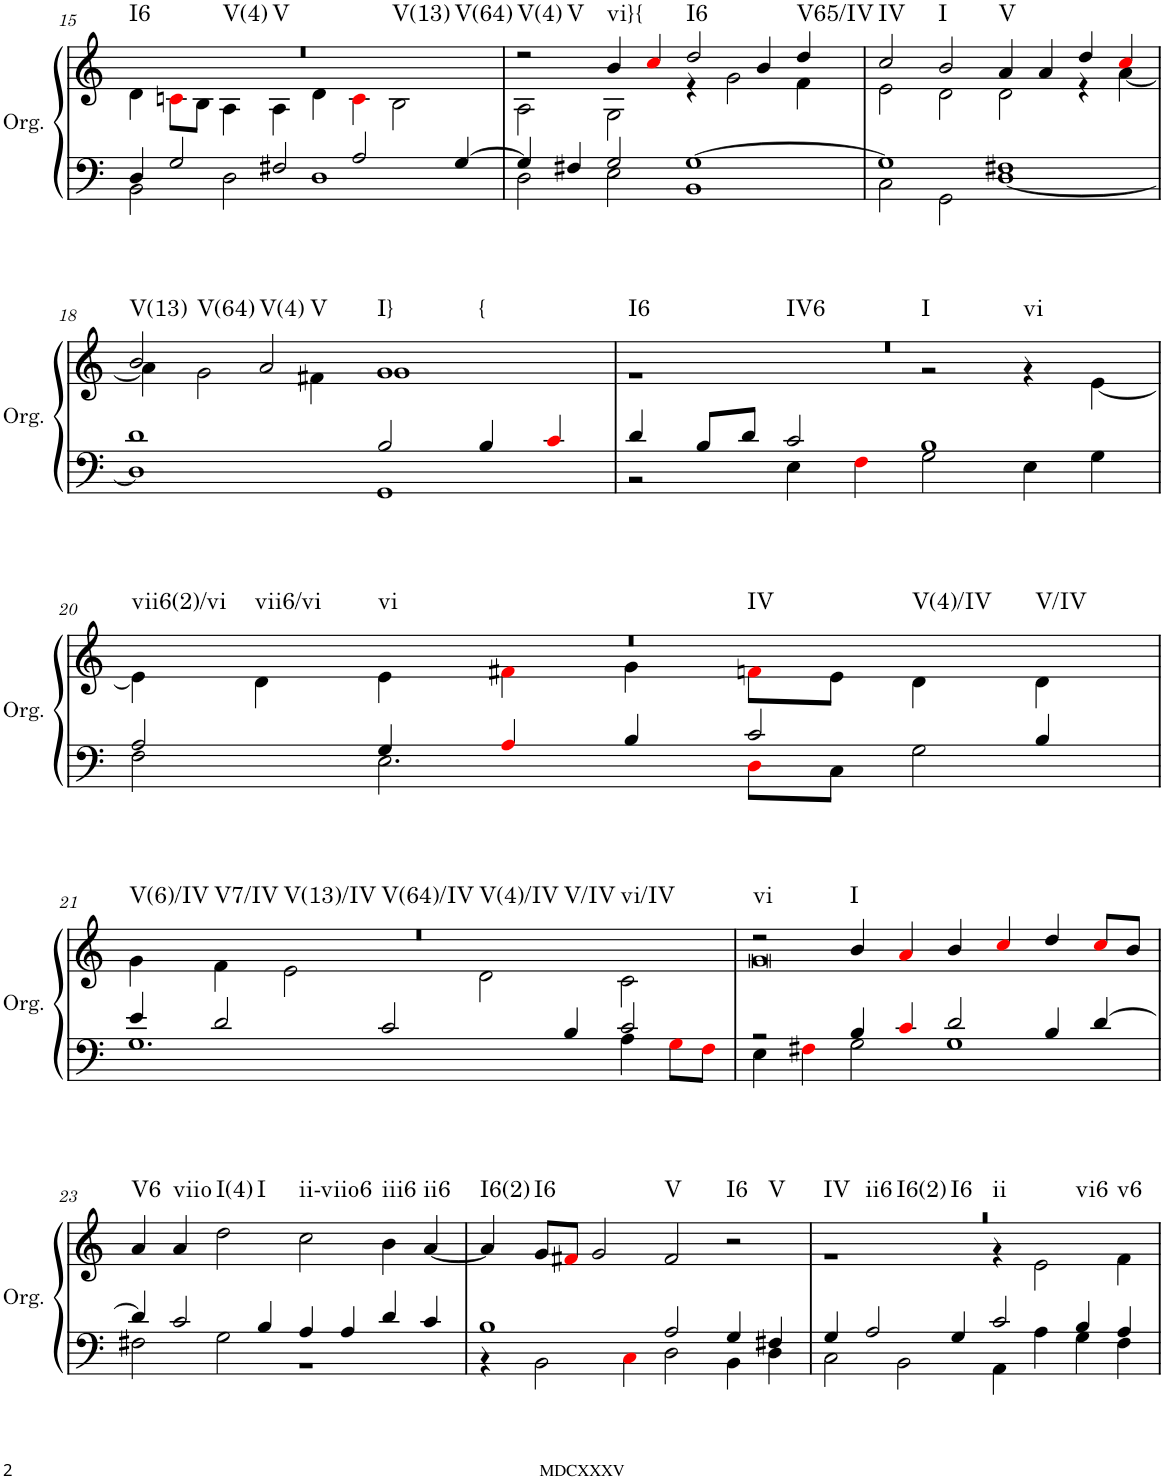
**kern	**kern	**harte	**kern
*part2	*part2	*part2	*part1
*staff3	*staff2	*	*staff1
*I"Organ	*	*	*I"Voice
*I'Org.	*	*	*I'Vo.
!!LO:PB:g=z
*clefF4	*clefG2	*	*clefGv2
*k[]	*k[]	*	*k[]
*M4/2	*M4/2	*	*M4/2
=15	=15	=15	=15
*^	*^	*	*
!	!	!	!	!LO:H:n=1:kt=I6	!
!	!	!	!	!LO:H:n=2:kt=V(4)	!
!	!	!	!	!LO:H:n=3:kt=V	!
!	!	!	!	!LO:H:n=4:kt=V(13)	!
!	!	!	!	!LO:H:n=5:kt=V(64)	!
4D/	2BB\	0r	4d\	N N N N N	0r
2G/	.	.	8cni\L	.	.
.	.	.	8B\J	.	.
.	2D\	.	4A\	.	.
2F#X/	.	.	4A\	.	.
.	1D	.	4d\	.	.
2A/	.	.	4ci\	.	.
.	.	.	2B\	.	.
[4G/	.	.	.	.	.
=16	=16	=16	=16	=16	=16
!	!	!	!	!LO:H:n=1:kt=V(4)	!
!	!	!	!	!LO:H:n=2:kt=V	!
4G/]	2D\	2r	2A\	N N	0r
4F#X/	.	.	.	.	.
!	!	!	!	!LO:H:kt=vi}{	!
2G/	2E\	4b/	2G\	N	.
.	.	4cci/	.	.	.
!	!	!	!	!LO:H:kt=I6	!
[1G	1BB	2dd/	4r	N	.
.	.	.	2g\	.	.
.	.	4b/	.	.	.
!	!	!	!	!LO:H:kt=V65/IV	!
.	.	4dd/	4f\	N	.
=17	=17	=17	=17	=17	=17
!	!	!	!	!LO:H:kt=IV	!
1G]	2C\	2cc/	2e\	N	0r
!	!	!	!	!LO:H:kt=I	!
.	2GG\	2b/	2d\	N	.
!	!	!	!	!LO:H:kt=V	!
1F#X	[1D	4a/	2d\	N	.
.	.	4a/	.	.	.
.	.	4dd/	4r	.	.
.	.	4cci/	[4a\	.	.
!!LO:LB:g=z
=18	=18	=18	=18	=18	=18
!	!	!	!	!LO:H:n=1:kt=V(13)	!
!	!	!	!	!LO:H:n=2:kt=V(64)	!
1d	1D]	2b/	4a\]	N N	0r
.	.	.	2g\	.	.
!	!	!	!	!LO:H:n=1:kt=V(4)	!
!	!	!	!	!LO:H:n=2:kt=V	!
.	.	2a/	.	N N	.
.	.	.	4f#X\	.	.
!	!	!	!	!LO:H:n=1:kt=I}	!
!	!	!	!	!LO:H:n=2:kt={	!
2B/	1GG	1g	1g	N N	.
4B/	.	.	.	.	.
4ci/	.	.	.	.	.
=19	=19	=19	=19	=19	=19
!	!	!	!	!LO:H:n=1:kt=I6	!
!	!	!	!	!LO:H:n=2:kt=IV6	!
!	!	!	!	!LO:H:n=3:kt=I	!
!	!	!	!	!LO:H:n=4:kt=vi	!
4d/	2r	0r	1r	N N N N	0r
8B/L	.	.	.	.	.
8d/J	.	.	.	.	.
2c/	4E\	.	.	.	.
.	4Fi\	.	.	.	.
1B	2G\	.	2r	.	.
.	4E\	.	4r	.	.
.	4G\	.	[4e\	.	.
!!LO:LB:g=z
=20	=20	=20	=20	=20	=20
!	!	!	!	!LO:H:n=1:kt=vii6(2)/vi	!
!	!	!	!	!LO:H:n=2:kt=vii6/vi	!
!	!	!	!	!LO:H:n=3:kt=vi	!
!	!	!	!	!LO:H:n=4:kt=IV	!
!	!	!	!	!LO:H:n=5:kt=V(4)/IV	!
!	!	!	!	!LO:H:n=6:kt=V/IV	!
2A/	2F\	0r	4e\]	N N N N N N	0r
.	.	.	4d\	.	.
4G/	2.E\	.	4e\	.	.
4Ai/	.	.	4f#Xi\	.	.
4B/	.	.	4g\	.	.
2c/	8Di\L	.	8fni\L	.	.
.	8C\J	.	8e\J	.	.
.	2G\	.	4d\	.	.
4B/	.	.	4d\	.	.
!!LO:LB:g=z
=21	=21	=21	=21	=21	=21
!	!	!	!	!LO:H:n=1:kt=V(6)/IV	!
!	!	!	!	!LO:H:n=2:kt=V7/IV	!
!	!	!	!	!LO:H:n=3:kt=V(13)/IV	!
!	!	!	!	!LO:H:n=4:kt=V(64)/IV	!
!	!	!	!	!LO:H:n=5:kt=V(4)/IV	!
!	!	!	!	!LO:H:n=6:kt=V/IV	!
!	!	!	!	!LO:H:n=7:kt=vi/IV	!
4e/	1.G	0r	4g\	N N N N N N N	0r
2d/	.	.	4f\	.	.
.	.	.	2e\	.	.
2c/	.	.	.	.	.
.	.	.	2d\	.	.
4B/	.	.	.	.	.
2c/	4A\	.	2c\	.	.
.	8Gi\L	.	.	.	.
.	8Fi\J	.	.	.	.
=22	=22	=22	=22	=22	=22
!	!	!	!	!LO:H:kt=vi	!
2r	4E\	2r	0g	N	0r
.	4F#Xi\	.	.	.	.
!	!	!	!	!LO:H:kt=I	!
4B/	2G\	4b/	.	N	.
4ci/	.	4ai/	.	.	.
2d/	1G	4b/	.	.	.
.	.	4cci/	.	.	.
4B/	.	4dd/	.	.	.
[4d/	.	8cci/L	.	.	.
.	.	8b/J	.	.	.
*	*	*v	*v	*	*
!!LO:LB:g=z
=23	=23	=23	=23	=23
!	!	!	!LO:H:kt=V6	!
4d/]	2F#X\	4a/	N	0r
!	!	!	!LO:H:kt=viio	!
2c/	.	4a/	N	.
!	!	!	!LO:H:n=1:kt=I(4)	!
!	!	!	!LO:H:n=2:kt=I	!
.	2G\	2dd\	N N	.
4B/	.	.	.	.
!	!	!	!LO:H:kt=ii-viio6	!
4A/	1r	2cc\	N	.
4A/	.	.	.	.
!	!	!	!LO:H:kt=iii6	!
4d/	.	4b\	N	.
!	!	!	!LO:H:kt=ii6	!
4c/	.	[4a/	N	.
=24	=24	=24	=24	=24
!	!	!	!LO:H:kt=I6(2)	!
1B	4r	4a/]	N	0r
!	!	!	!LO:H:kt=I6	!
.	2BB\	8g/L	N	.
.	.	8f#Xi/J	.	.
.	.	2g/	.	.
.	4Ci\	.	.	.
!	!	!	!LO:H:kt=V	!
2A/	2D\	2f#/	N	.
!	!	!	!LO:H:n=1:kt=I6	!
!	!	!	!LO:H:n=2:kt=V	!
4G/	4BB\	2r	N N	.
4F#X/	4D\	.	.	.
=25	=25	=25	=25	=25
*	*	*^	*	*
!	!	!	!	!LO:H:n=1:kt=IV	!
!	!	!	!	!LO:H:n=2:kt=ii6	!
!	!	!	!	!LO:H:n=3:kt=I6(2)	!
!	!	!	!	!LO:H:n=4:kt=I6	!
!	!	!	!	!LO:H:n=5:kt=ii	!
!	!	!	!	!LO:H:n=6:kt=vi6	!
!	!	!	!	!LO:H:n=7:kt=v6	!
4G/	2C\	0r	1r	N N N N N N N	0r
2A/	.	.	.	.	.
.	2BB\	.	.	.	.
4G/	.	.	.	.	.
2c/	4AA\	.	4r	.	.
.	4A\	.	2e\	.	.
4B/	4G\	.	.	.	.
4A/	4F\	.	4f\	.	.
*v	*v	*	*	*	*
*	*v	*v	*	*
=	=	=	=
*-	*-	*-	*-
